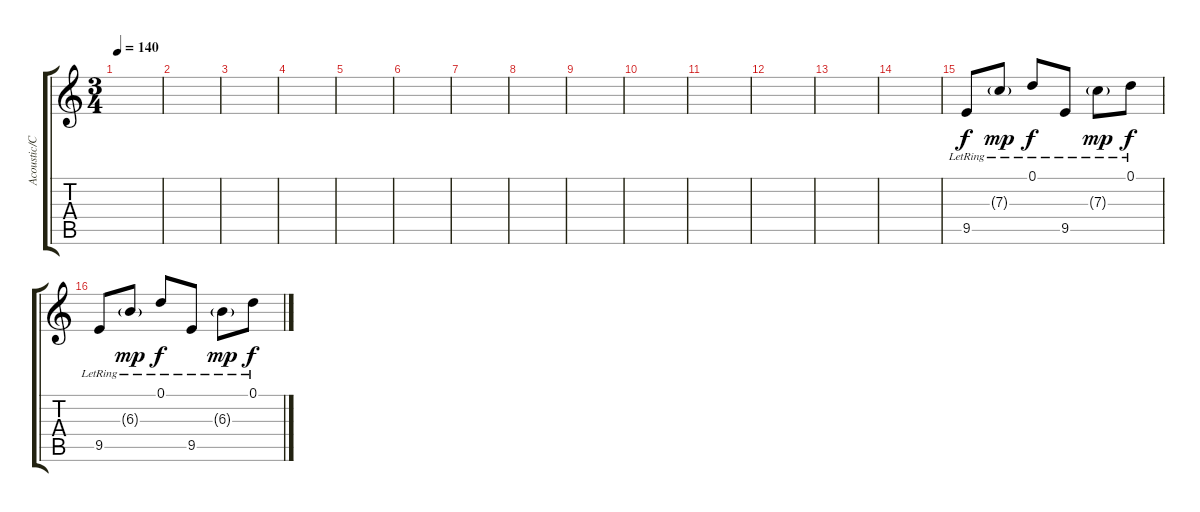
\track ("Acoustic/Classical Guitar II" "Acoustic/C") {instrument acousticguitarnylon}
\staff {score tabs}
\tuning (D4 A3 F3 C3 G2 D2) {hide}
\ts (3 4)
\tempo 140
\clef g2
\ks c
|
|
|
|
|
|
|
|
|
|
|
|
|
|
9.5{lr}.8{instrument acousticguitarsteel} 7.3{g lr}.8{dy mp} 0.1{lr}.8{dy f} 9.5{lr}.8 7.3{g lr}.8{dy mp} 0.1{lr}.8{dy f} |
9.5{lr}.8 6.3{g lr}.8{dy mp} 0.1{lr}.8{dy f} 9.5{lr}.8 6.3{g lr}.8{dy mp} 0.1{lr}.8{dy f}
